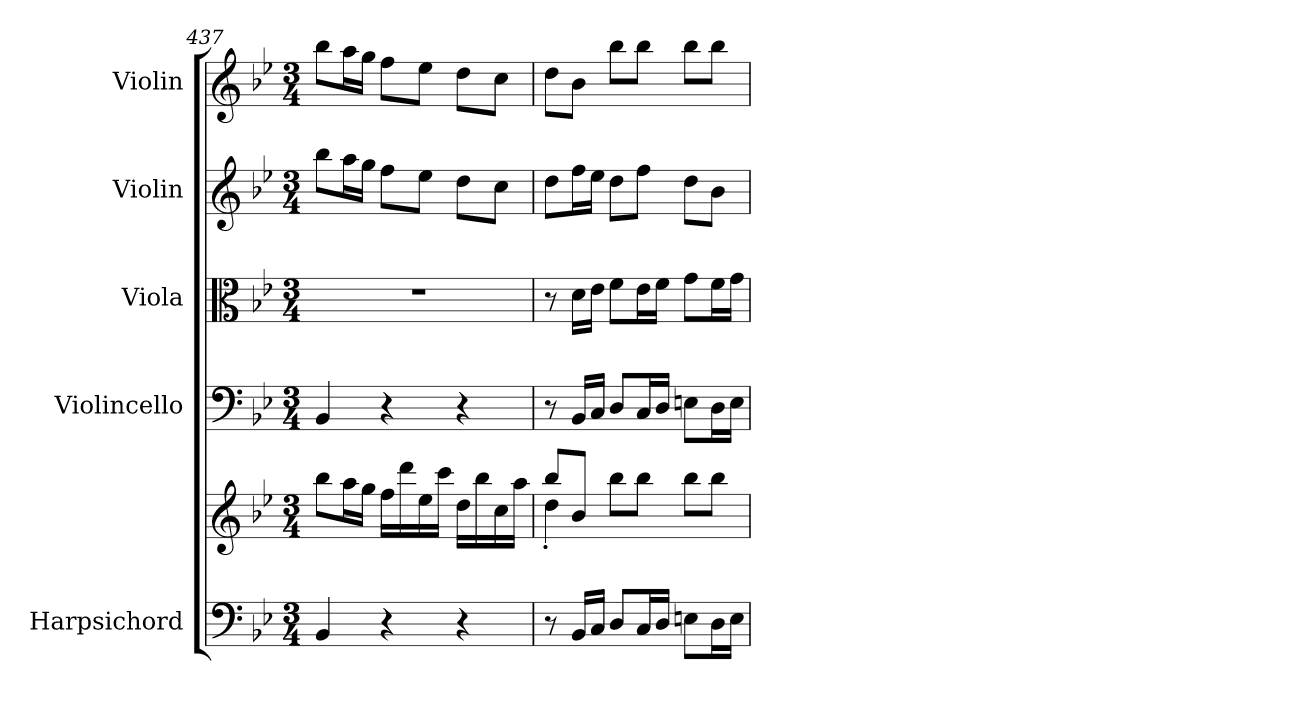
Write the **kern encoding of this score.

**kern	**kern	**kern	**kern	**kern	**kern
*part5	*part5	*part4	*part3	*part2	*part1
*staff6	*staff5	*staff4	*staff3	*staff2	*staff1
*I"Harpsichord	*	*I"Violincello	*I"Viola	*I"Violin	*I"Violin
*I'Hpschd	*	*I'Vc	*I'Vla	*I'Vln	*I'Vln
*clefF4	*clefG2	*clefF4	*clefC3	*clefG2	*clefG2
*k[b-e-]	*k[b-e-]	*k[b-e-]	*k[b-e-]	*k[b-e-]	*k[b-e-]
*M3/4	*M3/4	*M3/4	*M3/4	*M3/4	*M3/4
=437	=437	=437	=437	=437	=437
4BB-/	8bb-\L	4BB-/	2.r	8bb-\L	8bb-\L
.	16aa\L	.	.	16aa\L	16aa\L
.	16gg\JJ	.	.	16gg\JJ	16gg\JJ
4r	16ff\LL	4r	.	8ff\L	8ff\L
.	16ddd\	.	.	.	.
.	16ee-\	.	.	8ee-\J	8ee-\J
.	16ccc\JJ	.	.	.	.
4r	16dd\LL	4r	.	8dd\L	8dd\L
.	16bb-\	.	.	.	.
.	16cc\	.	.	8cc\J	8cc\J
.	16aa\JJ	.	.	.	.
!!LO:LB:g=z
=438	=438	=438	=438	=438	=438
*	*^	*	*	*	*
8r	8bb-/L	4dd'\	8r	8r	8dd\L	8dd\L
16BB-/LL	8b-/J	.	16BB-/LL	16d\LL	16ff\L	8b-\J
16C/JJ	.	.	16C/JJ	16e-\JJ	16ee-\JJ	.
8D/L	8bb-\L	2ryy	8D/L	8f\L	8dd\L	8bb-\L
16C/L	8bb-\J	.	16C/L	16e-\L	8ff\J	8bb-\J
16D/JJ	.	.	16D/JJ	16f\JJ	.	.
8En\L	8bb-\L	.	8En\L	8g\L	8dd\L	8bb-\L
16D\L	8bb-\J	.	16D\L	16f\L	8b-\J	8bb-\J
16E\JJ	.	.	16E\JJ	16g\JJ	.	.
*	*v	*v	*	*	*	*
=	=	=	=	=	=
*-	*-	*-	*-	*-	*-
